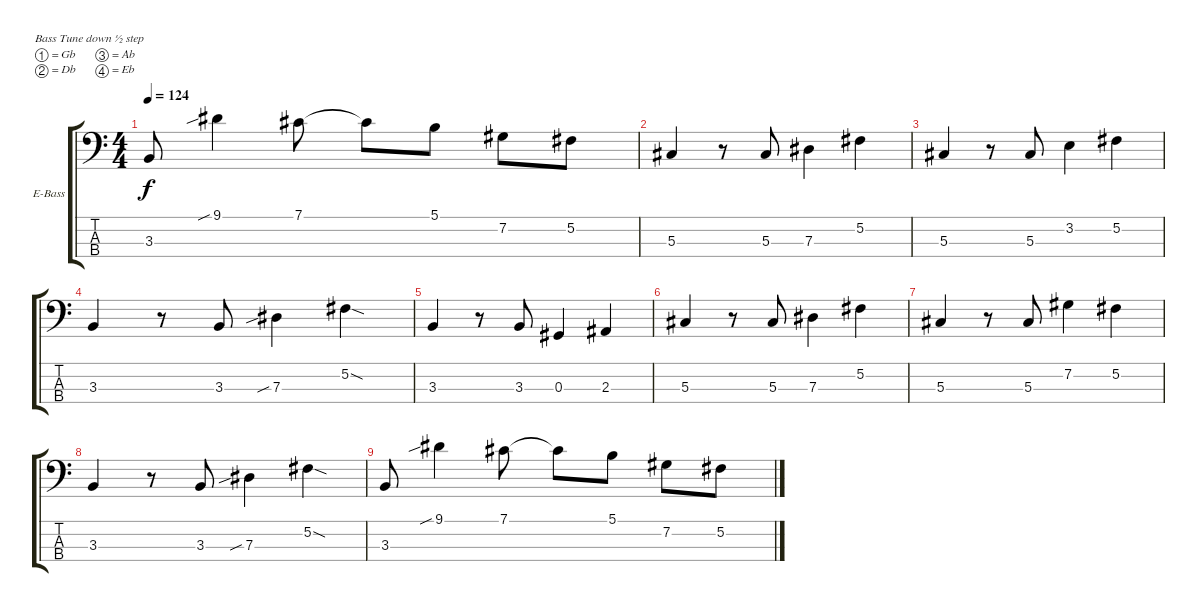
\bracketExtendMode groupsimilarinstruments
\firstSystemTrackNameOrientation horizontal
\otherSystemsTrackNameOrientation horizontal
\track ("Bass" "E-Bass") {instrument electricbasspick}
\staff {score tabs}
\tuning (Gb2 Db2 Ab1 Eb1)
\ts (4 4)
\tempo 124
\clef f4
\scale
1.03909
\ks c
3.3.8{dy f} 9.1{sib}.4 7.1.8 7.1{t}.8 5.1.8 7.2.8 5.2.8 |
\scale
0.960908 5.3.4 r.8 5.3.8 7.3.4 5.2.4 |
\scale
1.03909 5.3.4 r.8 5.3.8 3.2.4 5.2.4 |
\scale
0.960908 3.3.4 r.8 3.3.8 7.3{sib}.4 5.2{sod}.4 |
\scale
1.03909 3.3.4 r.8 3.3.8 0.3.4 2.3.4 |
\scale
0.960908 5.3.4 r.8 5.3.8 7.3.4 5.2.4 |
\scale
1.03909 5.3.4 r.8 5.3.8 7.2.4 5.2.4 |
\scale
0.960908 3.3.4 r.8 3.3.8 7.3{sib}.4 5.2{sod}.4 |
3.3.8 9.1{sib}.4 7.1.8 7.1{t}.8 5.1.8 7.2.8 5.2.8
